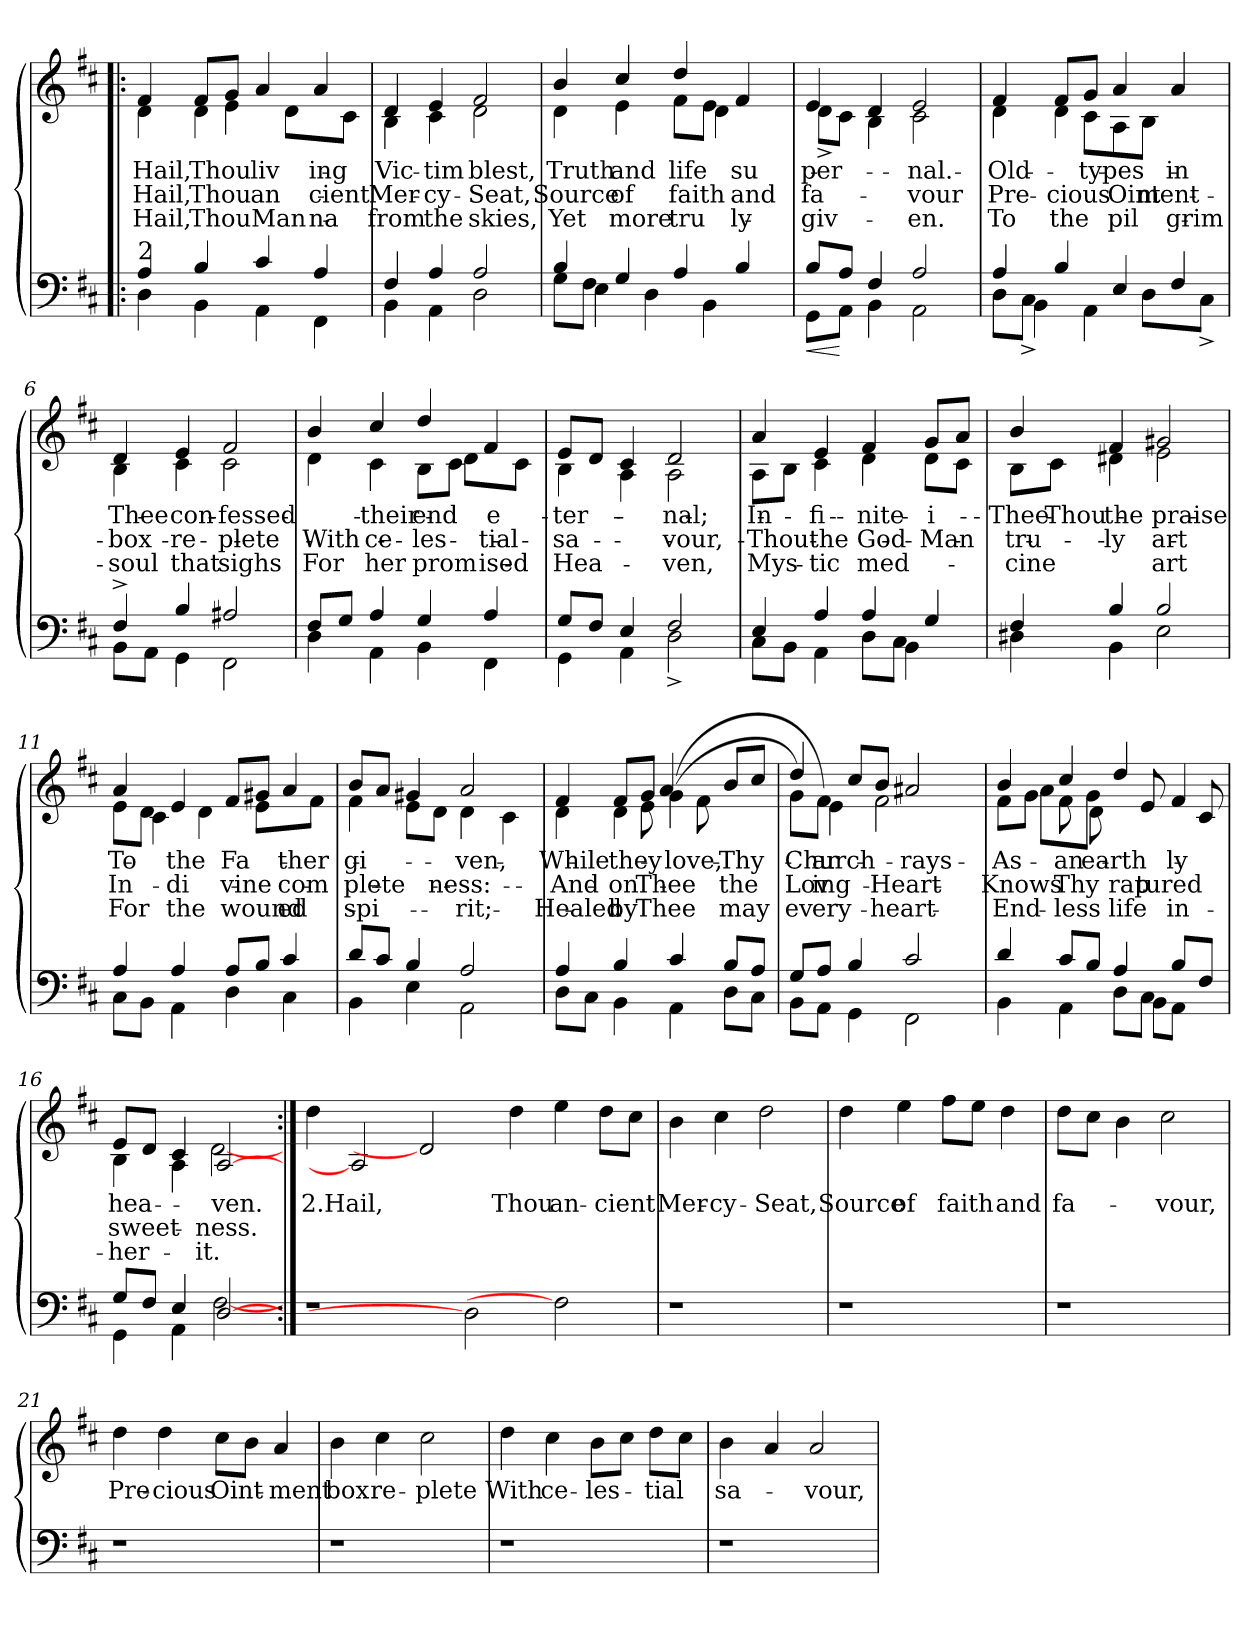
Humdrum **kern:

**kern	**dynam	**kern	**text	**text	**text
*part2	*part2	*part1	*part1	*part1	*part1
*staff2	*staff2	*staff1	*staff1	*staff1	*staff1
*clefF4	*	*clefG2	*	*	*
*k[f#c#]	*	*k[f#c#]	*	*	*
*D:	*	*D:	*	*	*
=1!|:	=1!|:	=1!|:	=1!|:	=1!|:	=1!|:
*^	*	*	*	*	*
!	!	!	!LO:TX:b:t=1	!	!	!
!LO:TX:a:t=2	!	!	!	!	!	!
!	!	!	!	!LO:LY:b	!LO:LY:b	!LO:LY:b
*	*	*	*^	*	*	*
*	*	*	*	*^	*	*	*
*	*	*	*	*	*^	*	*	*
4A/	4D\	.	4f#/	4d\	4.ryy	2ryy	Hail,	Hail,	Hail,
!	!	!	!	!	!	!	!LO:LY:b	!LO:LY:b	!LO:LY:b
4B/	4BB\	.	8f#/L	4d\	.	.	Thou	Thou	ThouMan-
.	.	.	8g/J	.	4e\	.	.	.	.
!	!	!	!	!	!	!	!LO:LY:b	!LO:LY:b	!
4c#/	4AA\	.	4a/	2ryy	.	8ryy	liv-	an-	.
.	.	.	.	.	8ryy	8d\L	.	.	.
!	!	!	!	!	!	!	!LO:LY:b	!LO:LY:b	!LO:LY:b
4A/	4FF#\	.	4ryy	.	4a/	8ryy	-ing	-cient	-na
.	.	.	.	.	.	8c#\J	.	.	.
=2	=2	=2	=2	=2	=2	=2	=2	=2	=2
!	!	!	!	!	!	!	!LO:LY:b	!LO:LY:b	!LO:LY:b
*	*	*	*	*v	*v	*v	*	*	*
4F#/	4BB\	.	4d/	4B\	Vic-	Mer-	from
!	!	!	!	!	!LO:LY:b	!LO:LY:b	!LO:LY:b
4A/	4AA\	.	4e/	4c#\	-tim	-cy-	the
!	!	!	!	!	!LO:LY:b	!LO:LY:b	!LO:LY:b
2A/	2D\	.	2f#/	2d\	blest,	-Seat,	skies,
=3	=3	=3	=3	=3	=3	=3	=3
*^	*^	*	*	*	*	*	*
!	!	!	!	!	!	!	!LO:LY:b	!LO:LY:b	!LO:LY:b
*	*	*	*	*	*	*^	*	*	*
4B/	8G\L	8ryy	4.ryy	.	4b/	4d\	2ryy	Truth	Source	Yet
.	8F#\J	4E\	.	.	.	.	.	.	.	.
!	!	!	!	!	!	!	!	!LO:LY:b	!LO:LY:b	!LO:LY:b
2.ryy	4G/	.	.	.	4e\	4cc#/	.	and	of	-more
.	.	8ryy	4D\	.	.	.	.	.	.	.
!	!	!	!	!	!	!	!	!LO:LY:b	!LO:LY:b	!LO:LY:b
.	8ryy	4A/	.	.	4dd/	8f#\L	8ryy	life	faith	tru-
.	4BB\	.	8ryy	.	.	8e\J	4d\	.	.	.
!	!	!	!	!	!	!	!	!LO:LY:b	!LO:LY:b	!LO:LY:b
.	.	4ryy	4B/	.	4ryy	4f#/	.	su-	and	ly
.	8ryy	.	.	.	.	.	8ryy	.	.	.
*	*v	*v	*v	*	*	*	*	*	*	*
=4	=4	=4	=4	=4	=4	=4	=4	=4
!	!	!LO:HP:b	!	!	!	!LO:LY:b	!LO:LY:b	!LO:LY:b
*	*	*	*	*v	*v	*	*	*
8B/L	8GG\L	<	4e/	8d^<\L	-per-	fa-	giv-
8A/J	8AA\J	[	.	8c#\J	.	.	.
4F#/	4BB\	.	4d/	4B\	.	.	.
!	!	!	!	!	!LO:LY:b	!LO:LY:b	!LO:LY:b
2A/	2AA\	.	2e/	2c#\	-nal.	-vour	-en.
!!LO:LB:g=z
=5	=5	=5	=5	=5	=5	=5	=5
*^	*^	*	*	*	*	*	*
!	!	!	!	!	!	!	!LO:LY:b	!LO:LY:b	!LO:LY:b
*	*	*	*	*	*	*^	*	*	*
4A/	8D\L	8ryy	4.ryy	.	4f#/	4d\	4.ryy	Old-	Pre-	To
.	8C#^<\J	4BB\	.	.	.	.	.	.	.	.
!	!	!	!	!	!	!	!	!LO:LY:b	!	!
!	!	!	!	!	!	!	!	!	!LO:LY:b	!LO:LY:b
2.ryy	4B/	.	.	.	8f#/L	4d\	.	.	-cious	-the
!	!	!	!	!	!	!	!	!LO:LY:b	!	!
.	.	8ryy	4AA\	.	8g/J	.	8c#\L	types	.	.
!	!	!	!	!	!	!	!	!	!LO:LY:b	!LO:LY:b
.	8ryy	4E/	.	.	4a/	4A\	8ryy	.	-Oint-	pil-
!	!	!	!	!	!	!	!	!	!LO:LY:b	!
.	8D\L	.	8ryy	.	.	.	8B\J	.	ment-	.
!	!	!	!	!	!	!	!	!LO:LY:b	!	!LO:LY:b
.	8ryy	4ryy	4F#/	.	4ryy	4ryy	4a/	in	.	grim
.	8C#^<\J	.	.	.	.	.	.	.	.	.
*	*v	*v	*v	*	*	*	*	*	*	*
*	*	*	*v	*v	*v	*	*	*
=6	=6	=6	=6	=6	=6	=6
!	!	!	!	!LO:LY:b	!LO:LY:b	!LO:LY:b
*	*	*	*^	*	*	*
4F#^>/	8BB\L	.	4d/	4B\	Thee	-box	soul
.	8AA\J	.	.	.	.	.	.
!	!	!	!	!	!LO:LY:b	!LO:LY:b	!LO:LY:b
4B/	4GG\	.	4e/	4c#\	con-	re-	that
!	!	!	!	!	!LO:LY:b	!LO:LY:b	!LO:LY:b
2A#X/	2FF#\	.	2f#/	2c#\	-fessed	-plete	sighs
=7	=7	=7	=7	=7	=7	=7	=7
!	!	!	!	!	!LO:LY:b	!LO:LY:b	!LO:LY:b
*	*	*	*	*^	*	*	*
8F#/L	4D\	.	4b/	4d\	2ryy	.	With	For
8G/J	.	.	.	.	.	.	.	.
!	!	!	!	!	!	!LO:LY:b	!LO:LY:b	!LO:LY:b
4A/	4AA\	.	4c#\	4cc#/	.	their	-ce-	-her
!	!	!	!	!	!	!LO:LY:b	!LO:LY:b	!LO:LY:b
4G/	4BB\	.	4dd/	8B\L	8ryy	end	les-	prom-
.	.	.	.	8c#\J	8d\L	.	.	.
!	!	!	!	!	!	!LO:LY:b	!LO:LY:b	!LO:LY:b
4A/	4FF#\	.	4ryy	4f#/	8ryy	e-	-tial	ised
.	.	.	.	.	8c#\J	.	.	.
=8	=8	=8	=8	=8	=8	=8	=8	=8
!	!	!	!	!	!	!LO:LY:b	!LO:LY:b	!LO:LY:b
*	*	*	*	*v	*v	*	*	*
8G/L	4GG\	.	8e/L	4B\	-ter-	sa-	Hea-
8F#/J	.	.	8d/J	.	.	.	.
4E/	4AA\	.	4c#/	4A\	.	.	.
!	!	!	!	!	!LO:LY:b	!LO:LY:b	!LO:LY:b
2F#/	2D^<\	.	2d/	2A\	-nal;	-vour,	-ven,
!!LO:LB:g=z	!!
=9	=9	=9	=9	=9	=9	=9	=9
*	*^	*	*	*	*	*	*
!	!	!	!	!	!	!LO:LY:b:rj	!LO:LY:b:rj	!LO:LY:b:rj
8C#\L	4E/	2ryy	.	8A\L	4a/	In-	Thou	Mys-
8BB\J	.	.	.	8B\J	.	.	.	.
!	!	!	!	!	!	!LO:LY:b	!LO:LY:b	!LO:LY:b
4AA\	4A/	.	.	4e/	4c#\	fi-	the	tic
!	!	!	!	!	!	!LO:LY:b	!LO:LY:b	!LO:LY:b
4A/	8D\L	8ryy	.	4d\	4f#/	-nite	God-	-med-
.	8C#\J	4BB\	.	.	.	.	.	.
!	!	!	!	!	!	!LO:LY:b	!LO:LY:b	!
!	!	!	!	!	!	!LO:LY:b	!	!
4ryy	4G/	.	.	8d\L	8g/L	i-	Man	.
.	.	8ryy	.	8c#\J	8a/J	.	.	.
=10	=10	=10	=10	=10	=10	=10	=10	=10
!	!	!	!	!	!	!LO:LY:b	!LO:LY:b	!LO:LY:b
*	*v	*v	*	*	*	*	*	*
4F#/	4D#X\	.	8B\L	4b/	Thee	-tru-	-cine
!	!	!	!	!	!LO:LY:b	!	!
.	.	.	8c#\J	.	-Thou	.	.
!	!	!	!	!	!LO:LY:b	!LO:LY:b	!
4B/	4BB\	.	4d#X\	4f#/	the	-ly	.
!	!	!	!	!	!LO:LY:b	!LO:LY:b	!LO:LY:b
2B/	2E\	.	2e\	2g#X/	praise	art	art
=11	=11	=11	=11	=11	=11	=11	=11
!	!	!	!	!	!LO:LY:b	!LO:LY:b	!LO:LY:b
*	*	*	*^	*^	*	*	*
4A/	8C#\L	.	4a/	8e\L	8ryy	4.ryy	To	In	For
.	8BB\J	.	.	8d\J	4c#\	.	.	.	.
!	!	!	!	!	!	!	!LO:LY:b	!LO:LY:b	!LO:LY:b
4A/	4AA\	.	2.ryy	4e/	.	.	the	di-	the
.	.	.	.	.	8ryy	4d\	.	.	.
!	!	!	!	!	!	!	!LO:LY:b	!LO:LY:b	!LO:LY:b
8A/L	4D\	.	.	8ryy	8f#/L	.	Fa-	-vine	wound-
8B/J	.	.	.	8e\L	8g#X/J	8ryy	.	.	.
!	!	!	!	!	!	!	!LO:LY:b	!LO:LY:b	!LO:LY:b
4c#/	4C#\	.	.	8ryy	4ryy	4a/	-ther	com-	-ed
.	.	.	.	8f#\J	.	.	.	.	.
*	*	*	*	*v	*v	*v	*	*	*
=12	=12	=12	=12	=12	=12	=12	=12
!	!	!	!	!	!LO:LY:b	!LO:LY:b	!LO:LY:b
8d/L	4BB\	.	8b/L	4f#\	gi-	-plete-	spi-
8c#/J	.	.	8a/J	.	.	.	.
4B/	4E\	.	4g#X/	8e\L	.	.	.
!	!	!	!	!	!	!LO:LY:b	!
.	.	.	.	8d\J	.	-ness:	.
!	!	!	!	!	!LO:LY:b	!	!LO:LY:b
2A/	2AA\	.	2a/	4d\	-ven,	.	-rit;
.	.	.	.	4c#\	.	.	.
!!LO:LB:g=z
=13	=13	=13	=13	=13	=13	=13	=13
!	!	!	!	!	!LO:LY:b	!LO:LY:b	!LO:LY:b
*	*	*	*^	*^	*	*	*
4A/	8D\L	.	4f#/	4d\	4ryy	4.ryy	While	And	Healed
.	8C#\J	.	.	.	.	.	.	.	.
!	!	!	!	!	!	!	!LO:LY:b	!LO:LY:b	!LO:LY:b
4B/	4BB\	.	4d\	4ryy	8f#/L	.	they	on	by
!	!	!	!	!	!	!	!	!LO:LY:b	!LO:LY:b
.	.	.	.	.	8g/J	8e\	.	Thee	Thee
!	!	!	!	!	!	!	!LO:LY:b	!	!
4c#/	4AA\	.	(<(<4g\	2ryy	4a/	8ryy	love,	.	.
.	.	.	.	.	.	8f#\	.	.	.
!	!	!	!	!	!	!	!LO:LY:b	!LO:LY:b	!LO:LY:b
8B/L	8D\L	.	4ryy	.	4ryy	8b/L	Thy	the	may
8A/J	8C#\J	.	.	.	.	8cc#/J	.	.	.
=14	=14	=14	=14	=14	=14	=14	=14	=14	=14
!	!	!	!	!	!	!	!LO:LY:b	!LO:LY:b	!LO:LY:b
8G/L	8BB\L	.	4dd/	8g\L)	8ryy	4.ryy	Church	Lov-	ev-
!	!	!	!	!	!	!	!LO:LY:b	!LO:LY:b	!LO:LY:b
8A/J	8AA\J	.	.	8f#\J)	4e\	.	ar-	ing	ery
4B/	4GG\	.	2.ryy	8cc#/L	.	.	.	.	.
!	!	!	!	!	!	!	!	!LO:LY:b	!LO:LY:b
.	.	.	.	8b/J	8ryy	2f#\	.	-Heart	-heart
!	!	!	!	!	!	!	!LO:LY:b	!	!
2c#/	2FF#\	.	.	2ryy	2a#X/	.	-rays	.	.
.	.	.	.	.	.	8ryy	.	.	.
=15	=15	=15	=15	=15	=15	=15	=15	=15	=15
*	*^	*	*	*	*	*	*	*	*
!	!	!	!	!	!	!	!	!LO:LY:b	!LO:LY:b	!LO:LY:b
4d/	4BB\	2ryy	.	4b/	8f#\L	8ryy	4.ryy	As	Knows	End-
.	.	.	.	.	8g\J	8a\L	.	.	.	.
!	!	!	!	!	!	!	!	!LO:LY:b	!LO:LY:b	!LO:LY:b
4AA\	8c#/L	.	.	8f#\	4cc#/	8ryy	.	an	Thy	-less
!	!	!	!	!	!	!	!	!LO:LY:b	!	!
.	8B/J	.	.	4ryy	.	8g\J	8d\	earth-	.	.
!	!	!	!	!	!	!	!	!	!LO:LY:b	!LO:LY:b
4A/	8D\L	8ryy	.	.	2ryy	4dd/	4.ryy	.	rap-	life
!	!	!	!	!	!	!	!	!	!LO:LY:b	!
.	8C#\J	8BB\L	.	8e/	.	.	.	.	tured	.
!	!	!	!	!	!	!	!	!LO:LY:b	!	!LO:LY:b
4ryy	8B/L	8AA\J	.	4f#/	.	4ryy	.	ly	.	-in-
.	8F#/J	8ryy	.	.	.	.	8c#/	.	.	.
=16	=16	=16	=16	=16	=16	=16	=16	=16	=16	=16
!	!	!	!	!	!	!	!	!LO:LY:b	!LO:LY:b	!LO:LY:b
*	*v	*v	*	*	*	*	*	*	*	*
*	*	*	*	*v	*v	*v	*	*	*
4GG\	8G/L	.	4B\	8e/L	-hea-	-sweet-	her-
.	8F#/J	.	.	8d/J	.	.	.
4AA\	4E/	.	4A\	4c#/	.	.	.
!	!	!	!	!	!LO:LY:b	!LO:LY:b	!LO:LY:b
[2D	[2F#	.	[2A	[2d	-ven.	-ness.	-it.
!!LO:PB:g=z
=17:|!	=17:|!	=17:|!	=17:|!	=17:|!	=17:|!	=17:|!	=17:|!
!	!	!	!	!	!LO:LY:b	!	!
*v	*v	*	*	*	*	*	*
*	*	*v	*v	*	*	*
1r	.	4dd\	2.Hail,	.	.
.	.	2A]	.	.	.
.	.	2d]	.	.	.
2D]	.	.	.	.	.
!	!	!	!LO:LY:b	!	!
.	.	4dd\	Thou	.	.
!	!	!	!LO:LY:b	!	!
2F#]	.	4ee\	an-	.	.
!	!	!	!LO:LY:b	!	!
.	.	8dd\L	-cient	.	.
.	.	8cc#\J	.	.	.
=18	=18	=18	=18	=18	=18
!	!	!	!LO:LY:b	!	!
1r	.	4b\	Mer-	.	.
!	!	!	!LO:LY:b	!	!
.	.	4cc#\	-cy-	.	.
!	!	!	!LO:LY:b	!	!
.	.	2dd\	-Seat,	.	.
=19	=19	=19	=19	=19	=19
!	!	!	!LO:LY:b	!	!
1r	.	4dd\	Source	.	.
!	!	!	!LO:LY:b	!	!
.	.	4ee\	of	.	.
!	!	!	!LO:LY:b	!	!
.	.	8ff#\L	faith	.	.
.	.	8ee\J	.	.	.
!	!	!	!LO:LY:b	!	!
.	.	4dd\	and	.	.
=20	=20	=20	=20	=20	=20
!	!	!	!LO:LY:b	!	!
1r	.	8dd\L	fa-	.	.
.	.	8cc#\J	.	.	.
.	.	4b\	.	.	.
!	!	!	!LO:LY:b	!	!
.	.	2cc#\	-vour,	.	.
!!LO:LB:g=z
=21	=21	=21	=21	=21	=21
!	!	!	!LO:LY:b	!	!
1r	.	4dd\	Pre-	.	.
!	!	!	!LO:LY:b	!	!
.	.	4dd\	-cious	.	.
!	!	!	!LO:LY:b	!	!
.	.	8cc#\L	Oint-	.	.
.	.	8b\J	.	.	.
!	!	!	!LO:LY:b	!	!
.	.	4a/	-ment	.	.
=22	=22	=22	=22	=22	=22
!	!	!	!LO:LY:b	!	!
1r	.	4b\	box	.	.
!	!	!	!LO:LY:b	!	!
.	.	4cc#\	re-	.	.
!	!	!	!LO:LY:b	!	!
.	.	2cc#\	-plete	.	.
=23	=23	=23	=23	=23	=23
!	!	!	!LO:LY:b	!	!
1r	.	4dd\	With	.	.
!	!	!	!LO:LY:b	!	!
.	.	4cc#\	ce-	.	.
!	!	!	!LO:LY:b	!	!
.	.	8b\L	-les-	.	.
.	.	8cc#\J	.	.	.
!	!	!	!LO:LY:b	!	!
.	.	8dd\L	-tial	.	.
.	.	8cc#\J	.	.	.
=24	=24	=24	=24	=24	=24
!	!	!	!LO:LY:b	!	!
1r	.	4b\	sa-	.	.
.	.	4a/	.	.	.
!	!	!	!LO:LY:b	!	!
.	.	2a/	-vour,	.	.
=	=	=	=	=	=
*-	*-	*-	*-	*-	*-
